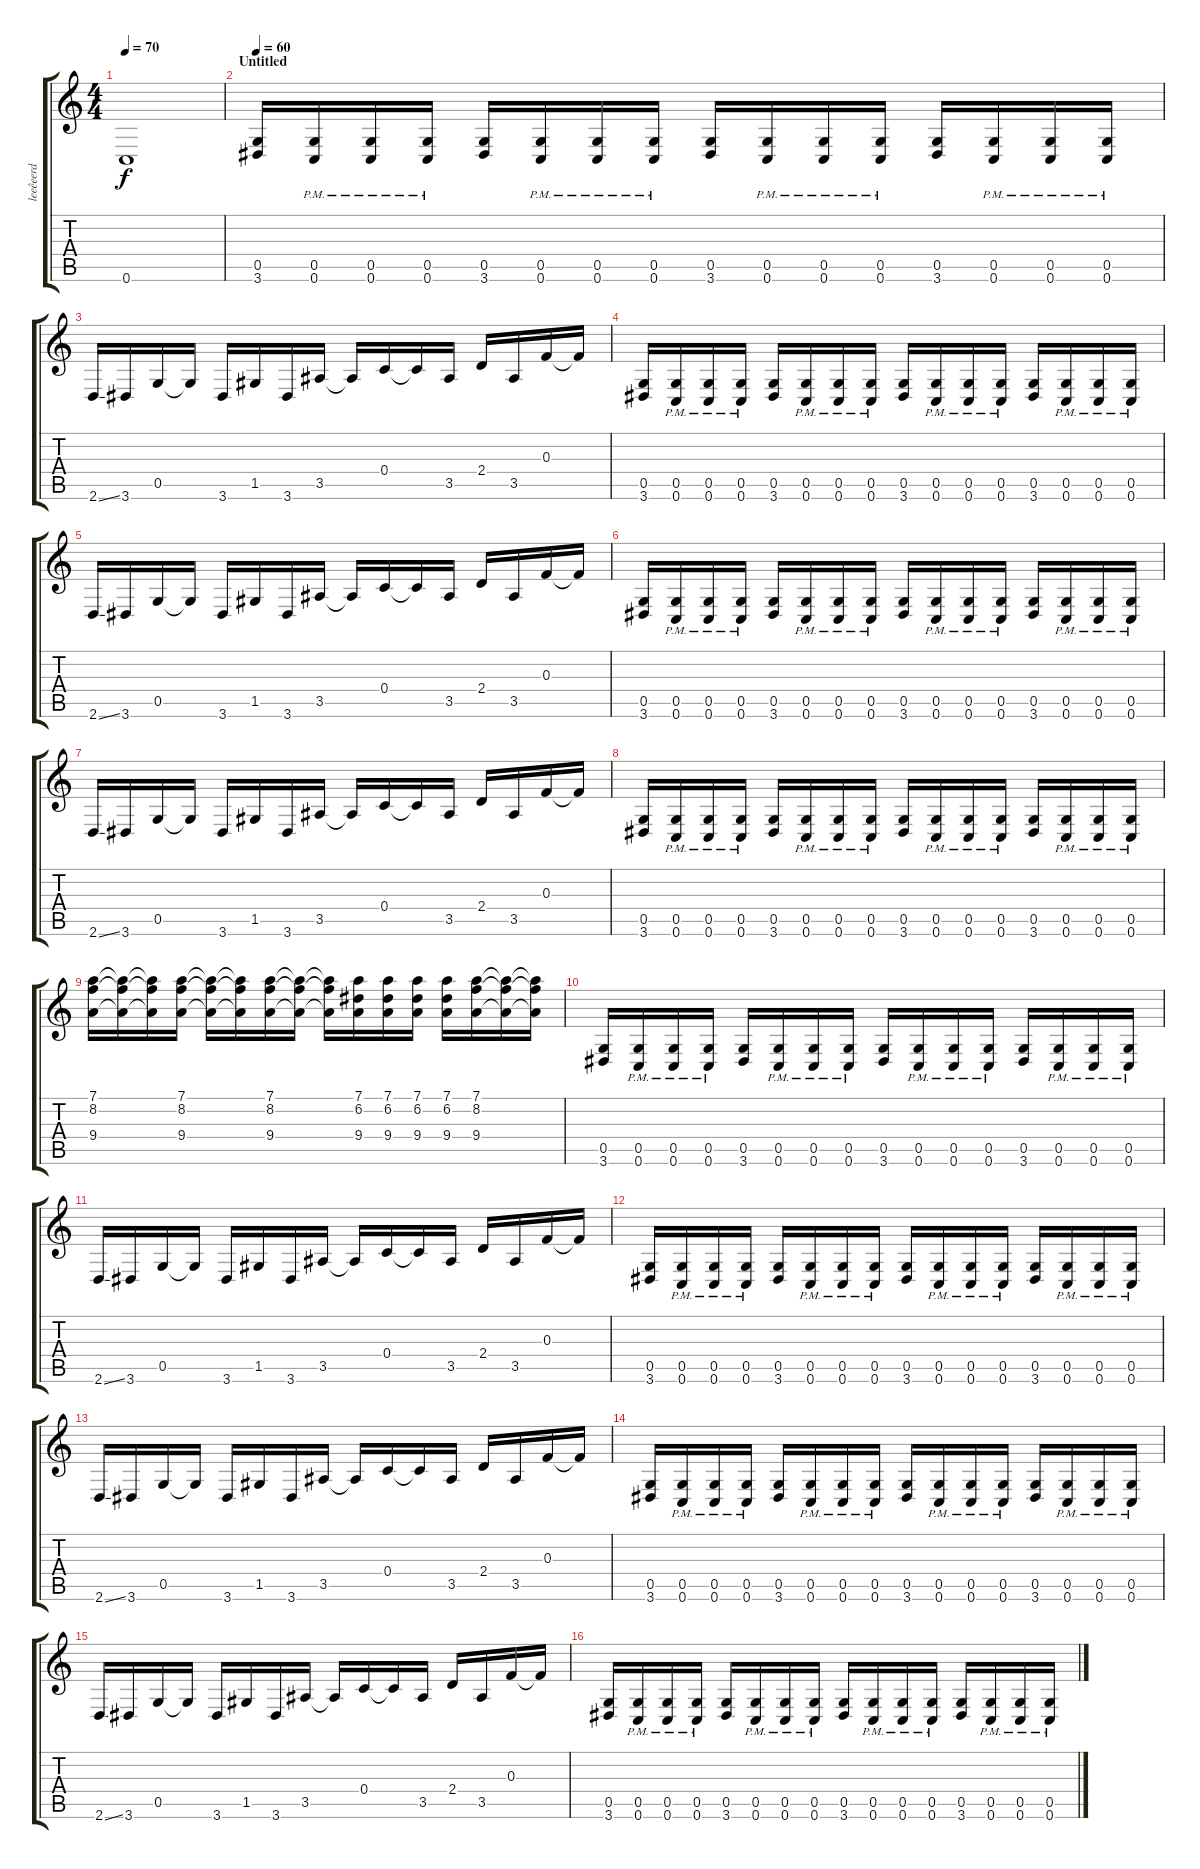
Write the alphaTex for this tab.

\track ("leeêeerd" "leeêeerd") {instrument distortionguitar}
\staff {score tabs}
\tuning (D4 A3 F3 C3 G2 C2) {hide}
\ts (4 4)
\tempo 70
\clef g2
\ks c
0.6{t}.1{dy f} |
\section ("" "Untitled")
\tempo 60
(0.5 3.6).16 (0.5{pm} 0.6{pm}).16 (0.5{pm} 0.6{pm}).16 (0.5{pm} 0.6{pm}).16 (0.5 3.6).16 (0.5{pm} 0.6{pm}).16 (0.5{pm} 0.6{pm}).16 (0.5{pm} 0.6{pm}).16 (0.5 3.6).16 (0.5{pm} 0.6{pm}).16 (0.5{pm} 0.6{pm}).16 (0.5{pm} 0.6{pm}).16 (0.5 3.6).16 (0.5{pm} 0.6{pm}).16 (0.5{pm} 0.6{pm}).16 (0.5{pm} 0.6{pm}).16 |
2.6{ss}.16 3.6.16 0.5.16 0.5{t}.16 3.6.16 1.5.16 3.6.16 3.5.16 3.5{t}.16 0.4.16 0.4{t}.16 3.5.16 2.4.16 3.5.16 0.3.16 0.3{t}.16 |
(0.5 3.6).16 (0.5{pm} 0.6{pm}).16 (0.5{pm} 0.6{pm}).16 (0.5{pm} 0.6{pm}).16 (0.5 3.6).16 (0.5{pm} 0.6{pm}).16 (0.5{pm} 0.6{pm}).16 (0.5{pm} 0.6{pm}).16 (0.5 3.6).16 (0.5{pm} 0.6{pm}).16 (0.5{pm} 0.6{pm}).16 (0.5{pm} 0.6{pm}).16 (0.5 3.6).16 (0.5{pm} 0.6{pm}).16 (0.5{pm} 0.6{pm}).16 (0.5{pm} 0.6{pm}).16 |
2.6{ss}.16 3.6.16 0.5.16 0.5{t}.16 3.6.16 1.5.16 3.6.16 3.5.16 3.5{t}.16 0.4.16 0.4{t}.16 3.5.16 2.4.16 3.5.16 0.3.16 0.3{t}.16 |
(0.5 3.6).16 (0.5{pm} 0.6{pm}).16 (0.5{pm} 0.6{pm}).16 (0.5{pm} 0.6{pm}).16 (0.5 3.6).16 (0.5{pm} 0.6{pm}).16 (0.5{pm} 0.6{pm}).16 (0.5{pm} 0.6{pm}).16 (0.5 3.6).16 (0.5{pm} 0.6{pm}).16 (0.5{pm} 0.6{pm}).16 (0.5{pm} 0.6{pm}).16 (0.5 3.6).16 (0.5{pm} 0.6{pm}).16 (0.5{pm} 0.6{pm}).16 (0.5{pm} 0.6{pm}).16 |
2.6{ss}.16 3.6.16 0.5.16 0.5{t}.16 3.6.16 1.5.16 3.6.16 3.5.16 3.5{t}.16 0.4.16 0.4{t}.16 3.5.16 2.4.16 3.5.16 0.3.16 0.3{t}.16 |
(0.5 3.6).16 (0.5{pm} 0.6{pm}).16 (0.5{pm} 0.6{pm}).16 (0.5{pm} 0.6{pm}).16 (0.5 3.6).16 (0.5{pm} 0.6{pm}).16 (0.5{pm} 0.6{pm}).16 (0.5{pm} 0.6{pm}).16 (0.5 3.6).16 (0.5{pm} 0.6{pm}).16 (0.5{pm} 0.6{pm}).16 (0.5{pm} 0.6{pm}).16 (0.5 3.6).16 (0.5{pm} 0.6{pm}).16 (0.5{pm} 0.6{pm}).16 (0.5{pm} 0.6{pm}).16 |
(7.1 8.2 9.4).16 (7.1{t} 8.2{t} 9.4{t}).16 (7.1{t} 8.2{t} 9.4{t}).16 (7.1 8.2 9.4).16 (7.1{t} 8.2{t} 9.4{t}).16 (7.1{t} 8.2{t} 9.4{t}).16 (7.1 8.2 9.4).16 (7.1{t} 8.2{t} 9.4{t}).16 (7.1{t} 8.2{t} 9.4{t}).16 (7.1 6.2 9.4).16 (7.1 6.2 9.4).16 (7.1 6.2 9.4).16 (7.1 6.2 9.4).16 (7.1 8.2 9.4).16 (7.1{t} 8.2{t} 9.4{t}).16 (7.1{t} 8.2{t} 9.4{t}).16 |
(0.5 3.6).16 (0.5{pm} 0.6{pm}).16 (0.5{pm} 0.6{pm}).16 (0.5{pm} 0.6{pm}).16 (0.5 3.6).16 (0.5{pm} 0.6{pm}).16 (0.5{pm} 0.6{pm}).16 (0.5{pm} 0.6{pm}).16 (0.5 3.6).16 (0.5{pm} 0.6{pm}).16 (0.5{pm} 0.6{pm}).16 (0.5{pm} 0.6{pm}).16 (0.5 3.6).16 (0.5{pm} 0.6{pm}).16 (0.5{pm} 0.6{pm}).16 (0.5{pm} 0.6{pm}).16 |
2.6{ss}.16 3.6.16 0.5.16 0.5{t}.16 3.6.16 1.5.16 3.6.16 3.5.16 3.5{t}.16 0.4.16 0.4{t}.16 3.5.16 2.4.16 3.5.16 0.3.16 0.3{t}.16 |
(0.5 3.6).16 (0.5{pm} 0.6{pm}).16 (0.5{pm} 0.6{pm}).16 (0.5{pm} 0.6{pm}).16 (0.5 3.6).16 (0.5{pm} 0.6{pm}).16 (0.5{pm} 0.6{pm}).16 (0.5{pm} 0.6{pm}).16 (0.5 3.6).16 (0.5{pm} 0.6{pm}).16 (0.5{pm} 0.6{pm}).16 (0.5{pm} 0.6{pm}).16 (0.5 3.6).16 (0.5{pm} 0.6{pm}).16 (0.5{pm} 0.6{pm}).16 (0.5{pm} 0.6{pm}).16 |
2.6{ss}.16 3.6.16 0.5.16 0.5{t}.16 3.6.16 1.5.16 3.6.16 3.5.16 3.5{t}.16 0.4.16 0.4{t}.16 3.5.16 2.4.16 3.5.16 0.3.16 0.3{t}.16 |
(0.5 3.6).16 (0.5{pm} 0.6{pm}).16 (0.5{pm} 0.6{pm}).16 (0.5{pm} 0.6{pm}).16 (0.5 3.6).16 (0.5{pm} 0.6{pm}).16 (0.5{pm} 0.6{pm}).16 (0.5{pm} 0.6{pm}).16 (0.5 3.6).16 (0.5{pm} 0.6{pm}).16 (0.5{pm} 0.6{pm}).16 (0.5{pm} 0.6{pm}).16 (0.5 3.6).16 (0.5{pm} 0.6{pm}).16 (0.5{pm} 0.6{pm}).16 (0.5{pm} 0.6{pm}).16 |
2.6{ss}.16 3.6.16 0.5.16 0.5{t}.16 3.6.16 1.5.16 3.6.16 3.5.16 3.5{t}.16 0.4.16 0.4{t}.16 3.5.16 2.4.16 3.5.16 0.3.16 0.3{t}.16 |
(0.5 3.6).16 (0.5{pm} 0.6{pm}).16 (0.5{pm} 0.6{pm}).16 (0.5{pm} 0.6{pm}).16 (0.5 3.6).16 (0.5{pm} 0.6{pm}).16 (0.5{pm} 0.6{pm}).16 (0.5{pm} 0.6{pm}).16 (0.5 3.6).16 (0.5{pm} 0.6{pm}).16 (0.5{pm} 0.6{pm}).16 (0.5{pm} 0.6{pm}).16 (0.5 3.6).16 (0.5{pm} 0.6{pm}).16 (0.5{pm} 0.6{pm}).16 (0.5{pm} 0.6{pm}).16
